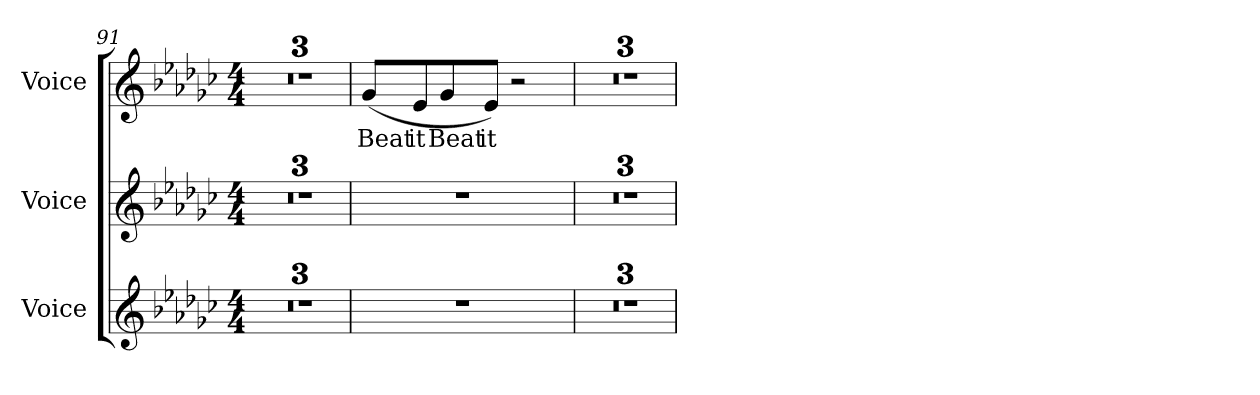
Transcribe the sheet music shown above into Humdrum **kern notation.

**kern	**kern	**kern	**text
*part3	*part2	*part1	*part1
*staff3	*staff2	*staff1	*staff1
*I"Voice	*I"Voice	*I"Voice	*
*I'Voice	*I'Voice	*I'Voice	*
*clefG2	*clefG2	*clefG2	*
*k[b-e-a-d-g-c-]	*k[b-e-a-d-g-c-]	*k[b-e-a-d-g-c-]	*
*e-:	*e-:	*e-:	*
*M4/4	*M4/4	*M4/4	*
=91	=91	=91	=91
1r	1r	1r	.
=92	=92	=92	=92
1r	1r	1r	.
=93	=93	=93	=93
1r	1r	1r	.
!!LO:LB:g=z
=94	=94	=94	=94
!	!	!	!LO:LY:b:color=#000000
1r	1r	(8g-i/L	Beat
!	!	!	!LO:LY:b:color=#000000
.	.	8e-i/	it
!	!	!	!LO:LY:b:color=#000000
.	.	8g-i/	Beat
!	!	!	!LO:LY:b:color=#000000
.	.	8e-i/J)	it
.	.	2r	.
=95	=95	=95	=95
1r	1r	1r	.
=96	=96	=96	=96
1r	1r	1r	.
=97	=97	=97	=97
1r	1r	1r	.
=	=	=	=
*-	*-	*-	*-
